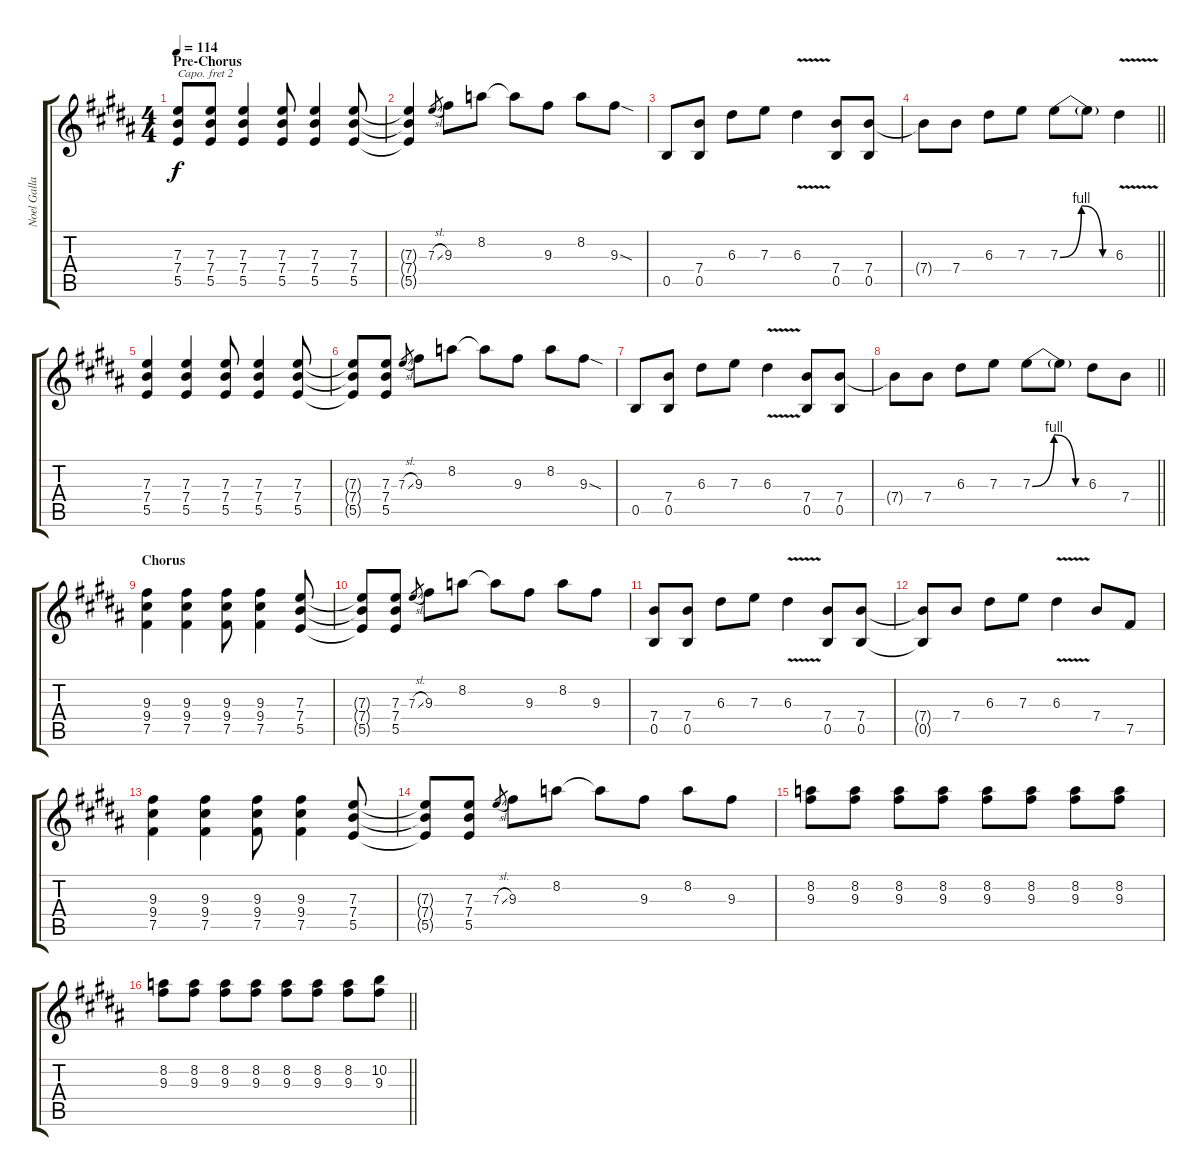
\track ("Noel Gallagher" "Noel Galla") {instrument distortionguitar}
\staff {score tabs}
\capo 2
\tuning (E4 B3 G3 D3 A2 E2) {hide}
\ts (4 4)
\section ("" "Pre-Chorus")
\tempo 114
\clef g2
\ks b
(7.3 7.4 5.5).8{dy f volume 13} (7.3 7.4 5.5).8 (7.3 7.4 5.5).4 (7.3 7.4 5.5).8 (7.3 7.4 5.5).4 (7.3 7.4 5.5).8 |
(7.3{t} 7.4{t} 5.5{t}).4{volume 16} 7.3{sl}.8{gr} 9.3.8 8.2.8 8.2{t}.8 9.3.8 8.2.8 9.3{sod}.8 |
0.5.8 (7.4 0.5).8 6.3.8 7.3.8 6.3{v}.4 (7.4 0.5).8 (7.4 0.5).8 |
\barLineRight lightlight
7.4{t}.8 7.4.8 6.3.8 7.3.8 7.3{be (custom 0 0 23 4 46 0 60 0)}.8 7.3{t}.8 6.3{v}.4 |
(7.3 7.4 5.5).4{volume 13} (7.3 7.4 5.5).4 (7.3 7.4 5.5).8 (7.3 7.4 5.5).4 (7.3 7.4 5.5).8 |
(7.3{t} 7.4{t} 5.5{t}).8{volume 16} (7.3 7.4 5.5).8 7.3{sl}.8{gr} 9.3.8 8.2.8 8.2{t}.8 9.3.8 8.2.8 9.3{sod}.8 |
0.5.8 (7.4 0.5).8 6.3.8 7.3.8 6.3{v}.4 (7.4 0.5).8 (7.4 0.5).8 |
\barLineRight lightlight
7.4{t}.8 7.4.8 6.3.8 7.3.8 7.3{be (custom 0 0 23 4 46 0 60 0)}.8 7.3{t}.8 6.3.8 7.4.8 |
\section ("" "Chorus")
(9.3 9.4 7.5).4{volume 13} (9.3 9.4 7.5).4 (9.3 9.4 7.5).8 (9.3 9.4 7.5).4 (7.3 7.4 5.5).8 |
(7.3{t} 7.4{t} 5.5{t}).8{volume 16} (7.3 7.4 5.5).8 7.3{sl}.8{gr} 9.3.8 8.2.8 8.2{t}.8 9.3.8 8.2.8 9.3.8 |
(7.4 0.5).8 (7.4 0.5).8 6.3.8 7.3.8 6.3{v}.4 (7.4 0.5).8 (7.4 0.5).8 |
(7.4{t} 0.5{t}).8 7.4.8 6.3.8 7.3.8 6.3{v}.4 7.4.8 7.5.8 |
(9.3 9.4 7.5).4{volume 13} (9.3 9.4 7.5).4 (9.3 9.4 7.5).8 (9.3 9.4 7.5).4 (7.3 7.4 5.5).8 |
(7.3{t} 7.4{t} 5.5{t}).8{volume 16} (7.3 7.4 5.5).8 7.3{sl}.8{gr} 9.3.8 8.2.8 8.2{t}.8 9.3.8 8.2.8 9.3.8 |
(8.2 9.3).8 (8.2 9.3).8 (8.2 9.3).8 (8.2 9.3).8 (8.2 9.3).8 (8.2 9.3).8 (8.2 9.3).8 (8.2 9.3).8 |
\barLineRight lightlight
(8.2 9.3).8 (8.2 9.3).8 (8.2 9.3).8 (8.2 9.3).8 (8.2 9.3).8 (8.2 9.3).8 (8.2 9.3).8 (10.2 9.3).8
